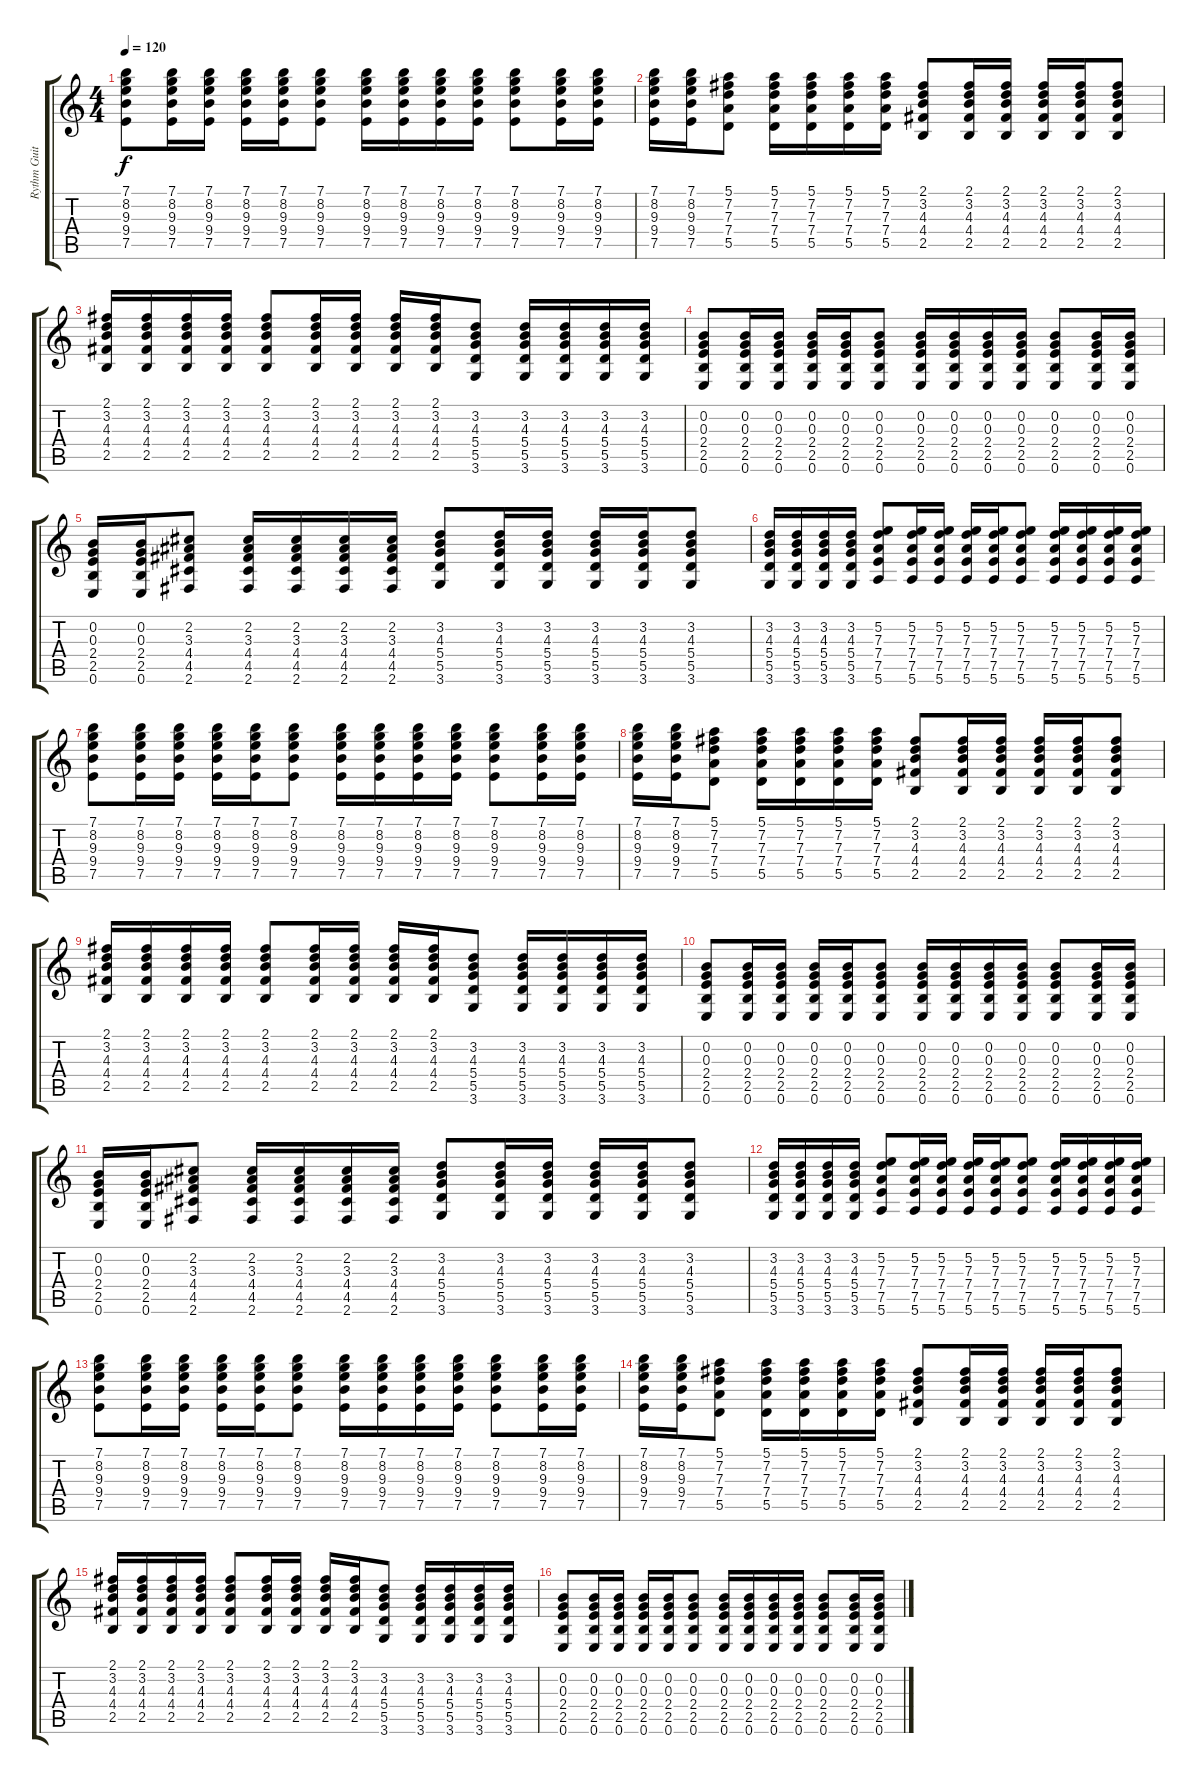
\track ("Rythm Guitar" "Rythm Guit") {instrument acousticguitarsteel}
\staff {score tabs}
\tuning (E4 B3 G3 D3 A2 E2) {hide}
\ts (4 4)
\tempo 120
\clef g2
\ks c
(7.1 8.2 9.3 9.4 7.5).8{dy f instrument acousticguitarsteel} (7.1 8.2 9.3 9.4 7.5).16 (7.1 8.2 9.3 9.4 7.5).16 (7.1 8.2 9.3 9.4 7.5).16 (7.1 8.2 9.3 9.4 7.5).16 (7.1 8.2 9.3 9.4 7.5).8 (7.1 8.2 9.3 9.4 7.5).16 (7.1 8.2 9.3 9.4 7.5).16 (7.1 8.2 9.3 9.4 7.5).16 (7.1 8.2 9.3 9.4 7.5).16 (7.1 8.2 9.3 9.4 7.5).8 (7.1 8.2 9.3 9.4 7.5).16 (7.1 8.2 9.3 9.4 7.5).16 |
(7.1 8.2 9.3 9.4 7.5).16 (7.1 8.2 9.3 9.4 7.5).16 (5.1 7.2 7.3 7.4 5.5).8 (5.1 7.2 7.3 7.4 5.5).16 (5.1 7.2 7.3 7.4 5.5).16 (5.1 7.2 7.3 7.4 5.5).16 (5.1 7.2 7.3 7.4 5.5).16 (2.1 3.2 4.3 4.4 2.5).8 (2.1 3.2 4.3 4.4 2.5).16 (2.1 3.2 4.3 4.4 2.5).16 (2.1 3.2 4.3 4.4 2.5).16 (2.1 3.2 4.3 4.4 2.5).16 (2.1 3.2 4.3 4.4 2.5).8 |
(2.1 3.2 4.3 4.4 2.5).16 (2.1 3.2 4.3 4.4 2.5).16 (2.1 3.2 4.3 4.4 2.5).16 (2.1 3.2 4.3 4.4 2.5).16 (2.1 3.2 4.3 4.4 2.5).8 (2.1 3.2 4.3 4.4 2.5).16 (2.1 3.2 4.3 4.4 2.5).16 (2.1 3.2 4.3 4.4 2.5).16 (2.1 3.2 4.3 4.4 2.5).16 (3.2 4.3 5.4 5.5 3.6).8 (3.2 4.3 5.4 5.5 3.6).16 (3.2 4.3 5.4 5.5 3.6).16 (3.2 4.3 5.4 5.5 3.6).16 (3.2 4.3 5.4 5.5 3.6).16 |
(0.2 0.3 2.4 2.5 0.6).8 (0.2 0.3 2.4 2.5 0.6).16 (0.2 0.3 2.4 2.5 0.6).16 (0.2 0.3 2.4 2.5 0.6).16 (0.2 0.3 2.4 2.5 0.6).16 (0.2 0.3 2.4 2.5 0.6).8 (0.2 0.3 2.4 2.5 0.6).16 (0.2 0.3 2.4 2.5 0.6).16 (0.2 0.3 2.4 2.5 0.6).16 (0.2 0.3 2.4 2.5 0.6).16 (0.2 0.3 2.4 2.5 0.6).8 (0.2 0.3 2.4 2.5 0.6).16 (0.2 0.3 2.4 2.5 0.6).16 |
(0.2 0.3 2.4 2.5 0.6).16 (0.2 0.3 2.4 2.5 0.6).16 (2.2 3.3 4.4 4.5 2.6).8 (2.2 3.3 4.4 4.5 2.6).16 (2.2 3.3 4.4 4.5 2.6).16 (2.2 3.3 4.4 4.5 2.6).16 (2.2 3.3 4.4 4.5 2.6).16 (3.2 4.3 5.4 5.5 3.6).8 (3.2 4.3 5.4 5.5 3.6).16 (3.2 4.3 5.4 5.5 3.6).16 (3.2 4.3 5.4 5.5 3.6).16 (3.2 4.3 5.4 5.5 3.6).16 (3.2 4.3 5.4 5.5 3.6).8 |
(3.2 4.3 5.4 5.5 3.6).16 (3.2 4.3 5.4 5.5 3.6).16 (3.2 4.3 5.4 5.5 3.6).16 (3.2 4.3 5.4 5.5 3.6).16 (5.2 7.3 7.4 7.5 5.6).8 (5.2 7.3 7.4 7.5 5.6).16 (5.2 7.3 7.4 7.5 5.6).16 (5.2 7.3 7.4 7.5 5.6).16 (5.2 7.3 7.4 7.5 5.6).16 (5.2 7.3 7.4 7.5 5.6).8 (5.2 7.3 7.4 7.5 5.6).16 (5.2 7.3 7.4 7.5 5.6).16 (5.2 7.3 7.4 7.5 5.6).16 (5.2 7.3 7.4 7.5 5.6).16 |
(7.1 8.2 9.3 9.4 7.5).8 (7.1 8.2 9.3 9.4 7.5).16 (7.1 8.2 9.3 9.4 7.5).16 (7.1 8.2 9.3 9.4 7.5).16 (7.1 8.2 9.3 9.4 7.5).16 (7.1 8.2 9.3 9.4 7.5).8 (7.1 8.2 9.3 9.4 7.5).16 (7.1 8.2 9.3 9.4 7.5).16 (7.1 8.2 9.3 9.4 7.5).16 (7.1 8.2 9.3 9.4 7.5).16 (7.1 8.2 9.3 9.4 7.5).8 (7.1 8.2 9.3 9.4 7.5).16 (7.1 8.2 9.3 9.4 7.5).16 |
(7.1 8.2 9.3 9.4 7.5).16 (7.1 8.2 9.3 9.4 7.5).16 (5.1 7.2 7.3 7.4 5.5).8 (5.1 7.2 7.3 7.4 5.5).16 (5.1 7.2 7.3 7.4 5.5).16 (5.1 7.2 7.3 7.4 5.5).16 (5.1 7.2 7.3 7.4 5.5).16 (2.1 3.2 4.3 4.4 2.5).8 (2.1 3.2 4.3 4.4 2.5).16 (2.1 3.2 4.3 4.4 2.5).16 (2.1 3.2 4.3 4.4 2.5).16 (2.1 3.2 4.3 4.4 2.5).16 (2.1 3.2 4.3 4.4 2.5).8 |
(2.1 3.2 4.3 4.4 2.5).16 (2.1 3.2 4.3 4.4 2.5).16 (2.1 3.2 4.3 4.4 2.5).16 (2.1 3.2 4.3 4.4 2.5).16 (2.1 3.2 4.3 4.4 2.5).8 (2.1 3.2 4.3 4.4 2.5).16 (2.1 3.2 4.3 4.4 2.5).16 (2.1 3.2 4.3 4.4 2.5).16 (2.1 3.2 4.3 4.4 2.5).16 (3.2 4.3 5.4 5.5 3.6).8 (3.2 4.3 5.4 5.5 3.6).16 (3.2 4.3 5.4 5.5 3.6).16 (3.2 4.3 5.4 5.5 3.6).16 (3.2 4.3 5.4 5.5 3.6).16 |
(0.2 0.3 2.4 2.5 0.6).8 (0.2 0.3 2.4 2.5 0.6).16 (0.2 0.3 2.4 2.5 0.6).16 (0.2 0.3 2.4 2.5 0.6).16 (0.2 0.3 2.4 2.5 0.6).16 (0.2 0.3 2.4 2.5 0.6).8 (0.2 0.3 2.4 2.5 0.6).16 (0.2 0.3 2.4 2.5 0.6).16 (0.2 0.3 2.4 2.5 0.6).16 (0.2 0.3 2.4 2.5 0.6).16 (0.2 0.3 2.4 2.5 0.6).8 (0.2 0.3 2.4 2.5 0.6).16 (0.2 0.3 2.4 2.5 0.6).16 |
(0.2 0.3 2.4 2.5 0.6).16 (0.2 0.3 2.4 2.5 0.6).16 (2.2 3.3 4.4 4.5 2.6).8 (2.2 3.3 4.4 4.5 2.6).16 (2.2 3.3 4.4 4.5 2.6).16 (2.2 3.3 4.4 4.5 2.6).16 (2.2 3.3 4.4 4.5 2.6).16 (3.2 4.3 5.4 5.5 3.6).8 (3.2 4.3 5.4 5.5 3.6).16 (3.2 4.3 5.4 5.5 3.6).16 (3.2 4.3 5.4 5.5 3.6).16 (3.2 4.3 5.4 5.5 3.6).16 (3.2 4.3 5.4 5.5 3.6).8 |
(3.2 4.3 5.4 5.5 3.6).16 (3.2 4.3 5.4 5.5 3.6).16 (3.2 4.3 5.4 5.5 3.6).16 (3.2 4.3 5.4 5.5 3.6).16 (5.2 7.3 7.4 7.5 5.6).8 (5.2 7.3 7.4 7.5 5.6).16 (5.2 7.3 7.4 7.5 5.6).16 (5.2 7.3 7.4 7.5 5.6).16 (5.2 7.3 7.4 7.5 5.6).16 (5.2 7.3 7.4 7.5 5.6).8 (5.2 7.3 7.4 7.5 5.6).16 (5.2 7.3 7.4 7.5 5.6).16 (5.2 7.3 7.4 7.5 5.6).16 (5.2 7.3 7.4 7.5 5.6).16 |
(7.1 8.2 9.3 9.4 7.5).8 (7.1 8.2 9.3 9.4 7.5).16 (7.1 8.2 9.3 9.4 7.5).16 (7.1 8.2 9.3 9.4 7.5).16 (7.1 8.2 9.3 9.4 7.5).16 (7.1 8.2 9.3 9.4 7.5).8 (7.1 8.2 9.3 9.4 7.5).16 (7.1 8.2 9.3 9.4 7.5).16 (7.1 8.2 9.3 9.4 7.5).16 (7.1 8.2 9.3 9.4 7.5).16 (7.1 8.2 9.3 9.4 7.5).8 (7.1 8.2 9.3 9.4 7.5).16 (7.1 8.2 9.3 9.4 7.5).16 |
(7.1 8.2 9.3 9.4 7.5).16 (7.1 8.2 9.3 9.4 7.5).16 (5.1 7.2 7.3 7.4 5.5).8 (5.1 7.2 7.3 7.4 5.5).16 (5.1 7.2 7.3 7.4 5.5).16 (5.1 7.2 7.3 7.4 5.5).16 (5.1 7.2 7.3 7.4 5.5).16 (2.1 3.2 4.3 4.4 2.5).8 (2.1 3.2 4.3 4.4 2.5).16 (2.1 3.2 4.3 4.4 2.5).16 (2.1 3.2 4.3 4.4 2.5).16 (2.1 3.2 4.3 4.4 2.5).16 (2.1 3.2 4.3 4.4 2.5).8 |
(2.1 3.2 4.3 4.4 2.5).16 (2.1 3.2 4.3 4.4 2.5).16 (2.1 3.2 4.3 4.4 2.5).16 (2.1 3.2 4.3 4.4 2.5).16 (2.1 3.2 4.3 4.4 2.5).8 (2.1 3.2 4.3 4.4 2.5).16 (2.1 3.2 4.3 4.4 2.5).16 (2.1 3.2 4.3 4.4 2.5).16 (2.1 3.2 4.3 4.4 2.5).16 (3.2 4.3 5.4 5.5 3.6).8 (3.2 4.3 5.4 5.5 3.6).16 (3.2 4.3 5.4 5.5 3.6).16 (3.2 4.3 5.4 5.5 3.6).16 (3.2 4.3 5.4 5.5 3.6).16 |
(0.2 0.3 2.4 2.5 0.6).8 (0.2 0.3 2.4 2.5 0.6).16 (0.2 0.3 2.4 2.5 0.6).16 (0.2 0.3 2.4 2.5 0.6).16 (0.2 0.3 2.4 2.5 0.6).16 (0.2 0.3 2.4 2.5 0.6).8 (0.2 0.3 2.4 2.5 0.6).16 (0.2 0.3 2.4 2.5 0.6).16 (0.2 0.3 2.4 2.5 0.6).16 (0.2 0.3 2.4 2.5 0.6).16 (0.2 0.3 2.4 2.5 0.6).8 (0.2 0.3 2.4 2.5 0.6).16 (0.2 0.3 2.4 2.5 0.6).16
